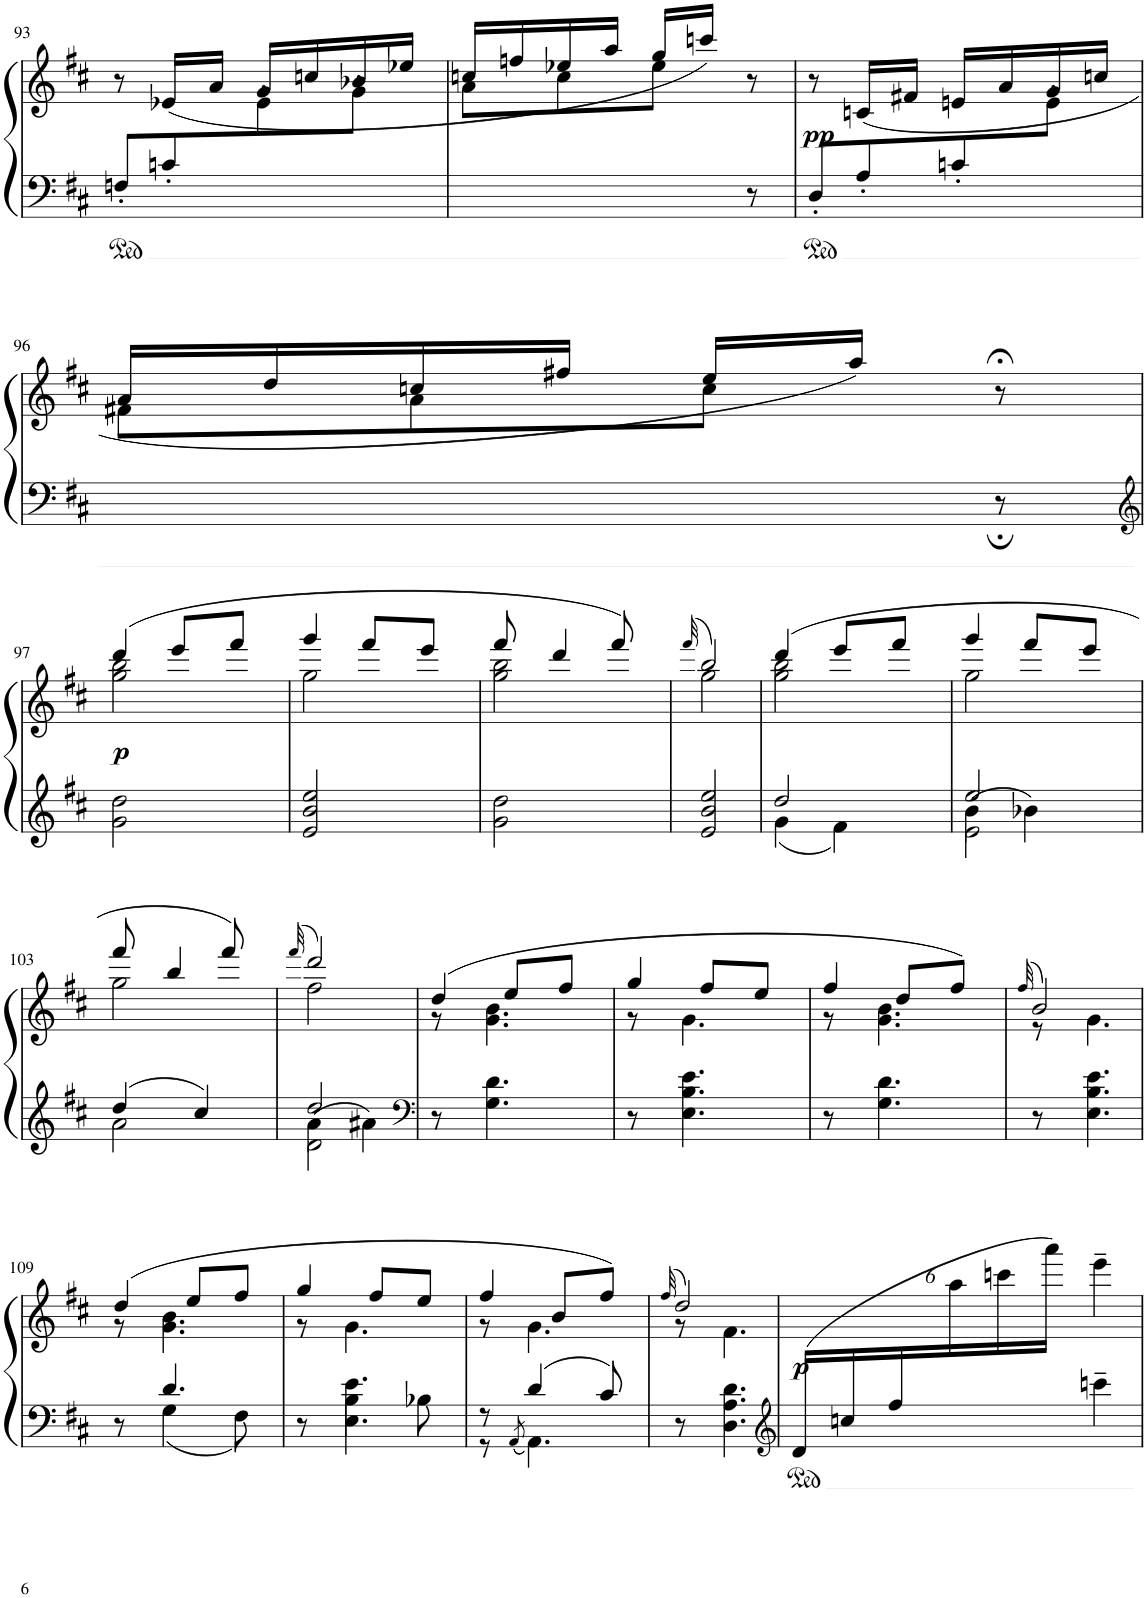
**kern	**kern	**dynam
*part1	*part1	*part1
*staff2	*staff1	*staff1/2
*I"Piano	*	*
*I'Pno	*	*
!!LO:PB:g=z
*clefF4	*clefG2	*
*k[f#c#]	*k[f#c#]	*
*M2/4	*M2/4	*
=93	=93	=93
*	*^	*
8Fn'/L	8r	4ryy	.
8cn'/	(16e-X/LL	.	.
.	16a/JJ	.	.
4ryy	16g/LL	8e-'\	.
.	16ccn/	.	.
.	16b-X/	8g'\J	.
.	16ee-X/JJ	.	.
=94	=94	=94	=94
4.ryy	16ccn/LL	8a'\L	.
.	16ffn/	.	.
.	16ee-X/	8cc'\	.
.	16aa/JJ	.	.
.	16gg/LL	8ee-'\J	.
.	16cccn/JJ)	.	.
8r	8r	8ryy	.
=95	=95	=95	=95
!	!	!	!LO:DY:b
8D'/L	8r	4.ryy	pp
8A'/	(16cn/LL	.	.
.	16f#X/JJ	.	.
8cn'/	16en/LL	.	.
.	16a/	.	.
8ryy	16g/	8e'\J	.
.	16ccn/JJ	.	.
!!LO:LB:g=z	!!
=96	=96	=96	=96
4.ryy	16a/LL	8f#X'\L	.
.	16dd/	.	.
.	16ccn/	8a'\	.
.	16ff#X/JJ	.	.
.	16ee/LL	8cc'\J	.
.	16aa/JJ)	.	.
8r;	8r;<	8ryy	.
!!LO:LB:g=z	!!
=97	=97	=97	=97
*clefG2	*	*	*
!	!	!	!LO:DY:b
2g\ 2dd\	(4ddd/	2gg\ 2bb\	p
.	8eee/L	.	.
.	8fff#/J	.	.
=98	=98	=98	=98
2e/ 2b/ 2ee/	4ggg/	2gg\	.
.	8fff#/L	.	.
.	8eee/J	.	.
=99	=99	=99	=99
2g\ 2dd\	8fff#/	2gg\ 2bb\	.
.	4ddd/	.	.
.	8fff#/)	.	.
=100	=100	=100	=100
.	(>32qfff#/	.	.
2e/ 2b/ 2ee/	2bb/)	2gg\	.
=101	=101	=101	=101
*^	*	*	*
2dd/	4g\	(4ddd/	2gg\ 2bb\	.
.	4f#\	8eee/L	.	.
.	.	8fff#/J	.	.
=102	=102	=102	=102	=102
*	*^	*	*	*
2ee/	4b\	2e\	4ggg/	2gg\	.
.	4b-X\	.	8fff#/L	.	.
.	.	.	8eee/J	.	.
*	*v	*v	*	*	*
!!LO:LB:g=z	!!
=103	=103	=103	=103	=103
4dd/	2a\	8fff#/	2gg\	.
.	.	4bb/	.	.
4cc#/	.	.	.	.
.	.	8fff#/)	.	.
*v	*v	*	*	*
=104	=104	=104	=104
.	(>32qfff#/	.	.
*^	*	*	*
*	*^	*	*	*
2dd/	4a\	2d\	2ddd/)	2ff#\	.
.	4a#X\	.	.	.	.
*v	*v	*v	*	*	*
=105	=105	=105	=105
*clefF4	*	*	*
8r	(4dd/	8r	.
4.G\ 4.d\	.	4.g\ 4.b\	.
.	8ee/L	.	.
.	8ff#/J	.	.
=106	=106	=106	=106
8r	4gg/	8r	.
4.E\ 4.B\ 4.e\	.	4.g\	.
.	8ff#/L	.	.
.	8ee/J	.	.
=107	=107	=107	=107
8r	4ff#/	8r	.
4.G\ 4.d\	.	4.g\ 4.b\	.
.	8dd/L	.	.
.	8ff#/J)	.	.
=108	=108	=108	=108
.	(>32qff#/	.	.
8r	2b/)	8r	.
4.E\ 4.B\ 4.e\	.	4.g\	.
!!LO:LB:g=z	!!
=109	=109	=109	=109
*^	*	*	*
8r	8ryy	(4dd/	8r	.
4.d/	4G\	.	4.g\ 4.b\	.
.	.	8ee/L	.	.
.	8F#\	8ff#/J	.	.
=110	=110	=110	=110	=110
*	*^	*	*	*
8r	8ryy	8ryy	4gg/	8r	.
4.e\	4B\	4.E\	.	4.g\	.
.	.	.	8ff#/L	.	.
.	8B-X\	.	8ee/J	.	.
*	*v	*v	*	*	*
=111	=111	=111	=111	=111
8r	8r	4ff#/	8r	.
.	8qAA/	.	.	.
4d/	4.AA\	.	4.g\	.
.	.	8b/L	.	.
8c#/	.	8ff#/J)	.	.
*v	*v	*	*	*
=112	=112	=112	=112
.	(>32qff#/	.	.
8r	2dd/)	8r	.
4.D\ 4.A\ 4.d\	.	4.f#\	.
*	*v	*v	*
=113	=113	=113
*clefG2	*	*
*Xbrackettup	*	*
*^	*^	*
!	!	!	!	!LO:DY:b
*	*	*v	*v	*
(24d/LL	4ryy	8ryy	p
24ccn/	.	.	.
24ff#/	.	.	.
4.ryy	.	24aa\	.
.	.	24cccn\	.
.	.	24aaa\JJ)	.
.	4cccn~\	4eee~\	.
*v	*v	*	*
=	=	=
*-	*-	*-
